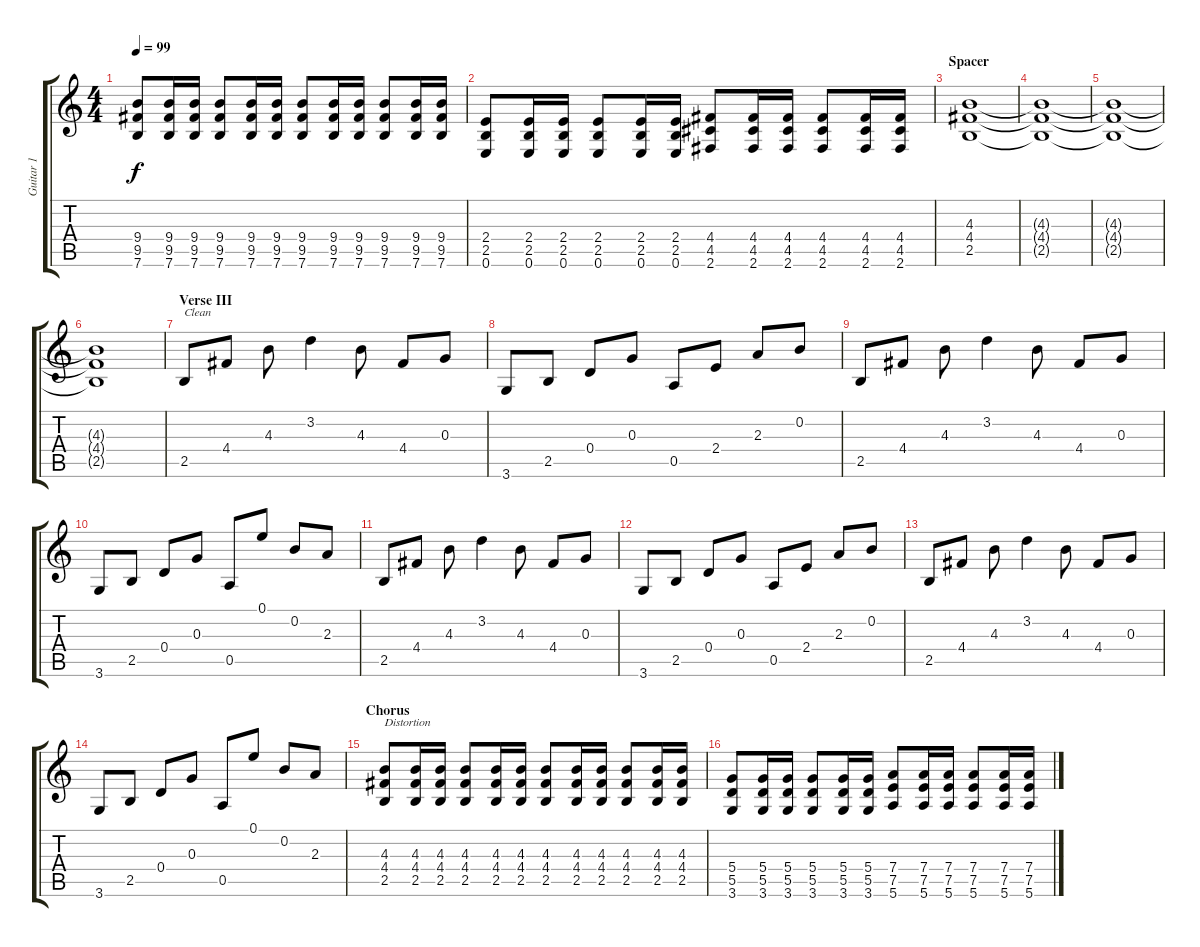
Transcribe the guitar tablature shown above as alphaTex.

\track ("Guitar 1" "Guitar 1") {instrument electricguitarclean}
\staff {score tabs}
\tuning (E4 B3 G3 D3 A2 E2) {hide}
\ts (4 4)
\tempo 99
\clef g2
\ks c
(9.4 9.5 7.6).8{dy f} (9.4 9.5 7.6).16 (9.4 9.5 7.6).16 (9.4 9.5 7.6).8 (9.4 9.5 7.6).16 (9.4 9.5 7.6).16 (9.4 9.5 7.6).8 (9.4 9.5 7.6).16 (9.4 9.5 7.6).16 (9.4 9.5 7.6).8 (9.4 9.5 7.6).16 (9.4 9.5 7.6).16 |
(2.4 2.5 0.6).8 (2.4 2.5 0.6).16 (2.4 2.5 0.6).16 (2.4 2.5 0.6).8 (2.4 2.5 0.6).16 (2.4 2.5 0.6).16 (4.4 4.5 2.6).8 (4.4 4.5 2.6).16 (4.4 4.5 2.6).16 (4.4 4.5 2.6).8 (4.4 4.5 2.6).16 (4.4 4.5 2.6).16 |
\section ("" "Spacer")
(4.3 4.4 2.5).1 |
(4.3{t} 4.4{t} 2.5{t}).1{volume 8} |
(4.3{t} 4.4{t} 2.5{t}).1{volume 4} |
(4.3{t} 4.4{t} 2.5{t}).1{volume 0} |
\section ("" "Verse III")
2.5.8{txt "Clean" volume 13 instrument electricguitarclean} 4.4.8 4.3.8 3.2.4 4.3.8 4.4.8 0.3.8 |
3.6.8 2.5.8 0.4.8 0.3.8 0.5.8 2.4.8 2.3.8 0.2.8 |
2.5.8 4.4.8 4.3.8 3.2.4 4.3.8 4.4.8 0.3.8 |
3.6.8 2.5.8 0.4.8 0.3.8 0.5.8 0.1.8 0.2.8 2.3.8 |
2.5.8 4.4.8 4.3.8 3.2.4 4.3.8 4.4.8 0.3.8 |
3.6.8 2.5.8 0.4.8 0.3.8 0.5.8 2.4.8 2.3.8 0.2.8 |
2.5.8 4.4.8 4.3.8 3.2.4 4.3.8 4.4.8 0.3.8 |
3.6.8 2.5.8 0.4.8 0.3.8 0.5.8 0.1.8 0.2.8 2.3.8 |
\section ("" "Chorus")
(4.3 4.4 2.5).8{txt "Distortion" instrument distortionguitar} (4.3 4.4 2.5).16 (4.3 4.4 2.5).16 (4.3 4.4 2.5).8 (4.3 4.4 2.5).16 (4.3 4.4 2.5).16 (4.3 4.4 2.5).8 (4.3 4.4 2.5).16 (4.3 4.4 2.5).16 (4.3 4.4 2.5).8 (4.3 4.4 2.5).16 (4.3 4.4 2.5).16 |
(5.4 5.5 3.6).8 (5.4 5.5 3.6).16 (5.4 5.5 3.6).16 (5.4 5.5 3.6).8 (5.4 5.5 3.6).16 (5.4 5.5 3.6).16 (7.4 7.5 5.6).8 (7.4 7.5 5.6).16 (7.4 7.5 5.6).16 (7.4 7.5 5.6).8 (7.4 7.5 5.6).16 (7.4 7.5 5.6).16
